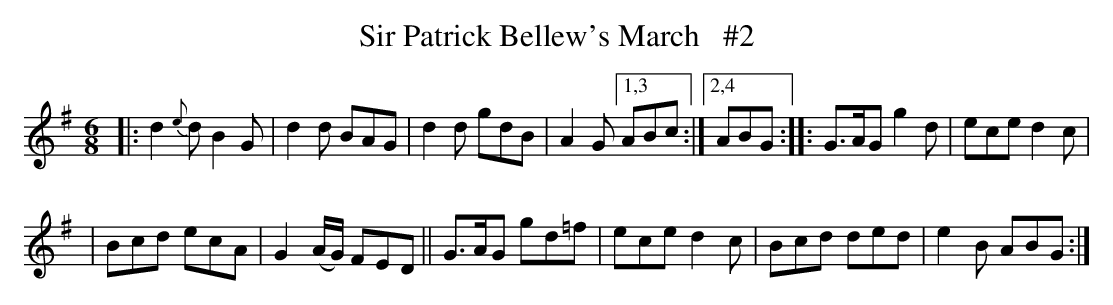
X:1
T: Sir Patrick Bellew's March   #2
M: 6/8
L: 1/8
K: G
|: d2{e}d B2G | d2d BAG | d2d gdB | A2G [1,3 ABc :| [2,4 ABG :: G>AG g2d | ece d2c |
| Bcd ecA | G2(A/G/) FED || G>AG gd=f | ece d2c | Bcd ded | e2B ABG :|
